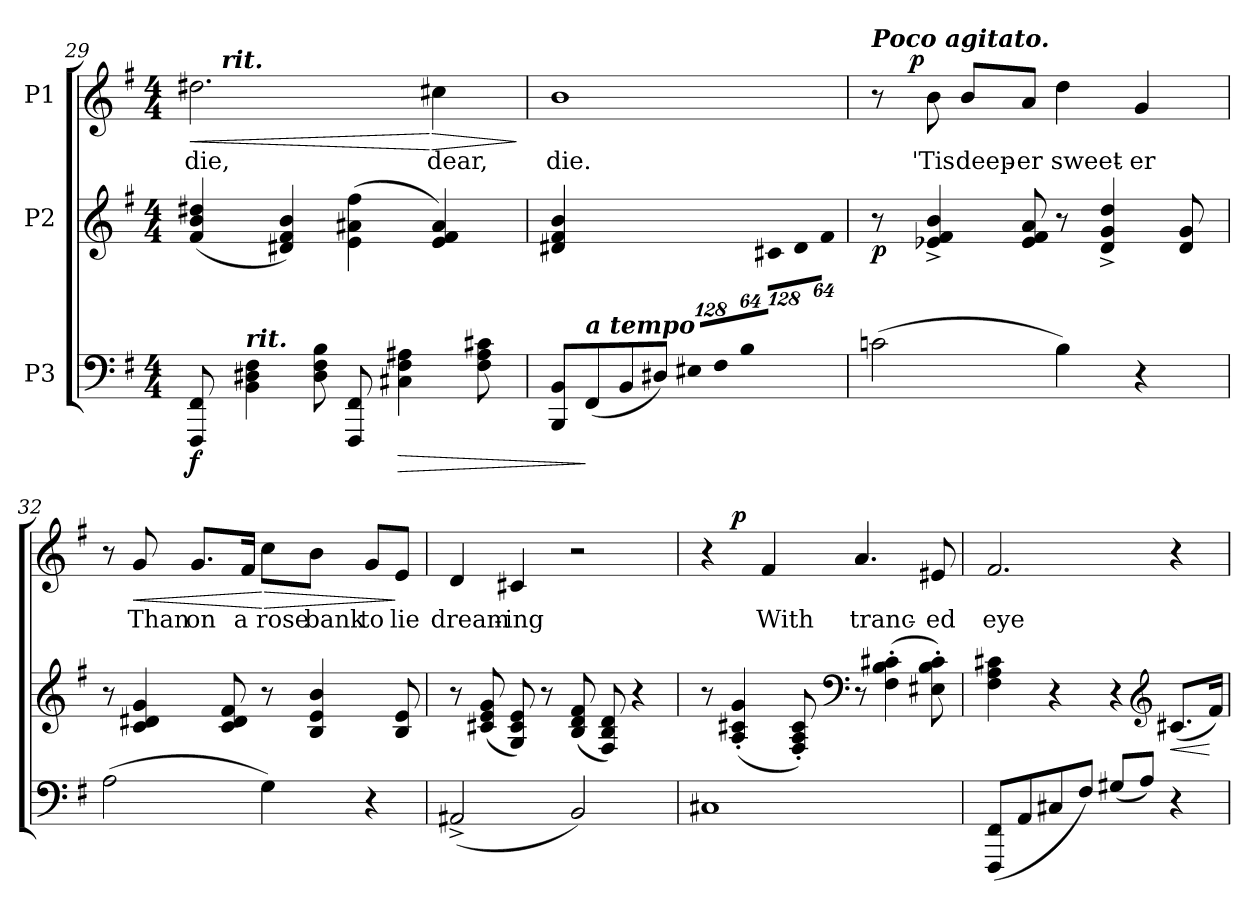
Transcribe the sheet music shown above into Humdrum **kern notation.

**kern	**dynam	**kern	**dynam	**kern	**text	**dynam
*part3	*part3	*part2	*part2	*part1	*part1	*part1
*staff3	*staff3	*staff2	*staff2	*staff1	*staff1	*staff1
*I"P3	*	*I"P2	*	*I"P1	*	*
*clefF4	*	*clefG2	*	*clefG2	*	*
*k[f#]	*	*k[f#]	*	*k[f#]	*	*
*G:	*	*G:	*	*G:	*	*
*M4/4	*	*M4/4	*	*M4/4	*	*
=29	=29	=29	=29	=29	=29	=29
!	!	!	!	!	!LO:LY:b:color=#000000	!LO:HP:b
*	*	*	*	*^	*	*
8FFF#i/ 8FF#i	f	(4f#i/ 4bi 4dd#Xi	.	2.dd#Xi\	32ryy	die,	<
.	.	.	.	.	64ryy	.	.
.	.	.	.	.	128ryy	.	.
.	.	.	.	.	1024ryy	.	.
!	!	!	!	!	!LO:TX:a:Bi:t=rit.	!	!
.	.	.	.	.	2ryy	.	.
!LO:TX:a:Bi:t=rit.	!	!	!	!	!	!	!
4BBi\ 4D#Xi 4F#i	.	.	.	.	.	.	.
.	.	4d#Xi/ 4f#i 4bi)	.	.	.	.	.
8D#i\ 8F#i 8Bi	.	.	.	.	.	.	.
8FFF#i/ 8FF#i	.	(4ei\ 4a#Xi 4ff#i	.	.	.	.	.
.	.	.	.	.	4ryy	.	.
!	!LO:HP:b	!	!	!	!	!	!
4C#Xi\ 4F#i 4A#Xi	>	.	.	.	.	.	.
!	!	!	!	!	!	!LO:LY:b:color=#000000	!LO:HP:n=1:b
.	.	4ei/ 4f#i 4a#i)	.	4cc#Xi\	.	dear,	[ >
.	.	.	.	.	8ryy	.	.
8F#i\ 8A#i 8c#Xi	.	.	.	.	.	.	.
.	.	.	.	.	16ryy	.	.
.	.	.	.	.	256..ryy	.	.
.	.	.	.	.	.	.	]
*	*	*	*	*v	*v	*	*
=30	=30	=30	=30	=30	=30	=30
*	*	*	*	*^	*	*
!	!	!	!	!LO:TX:a:Bi:t=a tempo	!	!	!
!	!	!	!	!	!	!LO:LY:b:color=#000000	!
*	*	*	*	*v	*v	*	*
8BBBi/ 8BBiL	.	4d#Xi/ 4f#i 4bi	.	1bi	die.	.
!LO:TX:a:Bi:t=a tempo	!	!	!	!	!	!
(8FF#i/	]	.	.	.	.	.
8BBi/	.	4ryy	.	.	.	.
8D#Xi/J)	.	.	.	.	.	.
*Xbrackettup	*	*	*	*	*	*
!LO:N:vis=8	!	!	!	!	!	!
(1024%85E#Xi/L	.	4ryy	.	.	.	.
!LO:N:vis=8	!	!	!	!	!	!
1024%85F#i/	.	.	.	.	.	.
!LO:N:vis=8	!	!	!	!	!	!
512%43Bi/J	.	.	.	.	.	.
*	*	*Xbrackettup	*	*	*	*
!	!	!LO:N:vis=8	!	!	!	!
4ryy)	.	1024%85c#Xi\L	.	.	.	.
!	!	!LO:N:vis=8	!	!	!	!
.	.	1024%85d#i\	.	.	.	.
!	!	!LO:N:vis=8	!	!	!	!
.	.	512%43f#i\J	.	.	.	.
!!LO:LB:g=z
=31	=31	=31	=31	=31	=31	=31
*	*	*	*	*^	*	*
!	!	!	!	!LO:TX:a:Bi:t=Poco agitato.	!	!	!
(2cni\	.	8r	p	8r	16ryy	.	.
.	.	.	.	.	64ryy	.	.
.	.	.	.	.	256.ryy	.	.
.	.	.	.	.	2ryy	.	p
!	!	!	!	!	!	!LO:LY:b:color=#000000	!
.	.	4e-Xi/^ 4f#i^ 4bi^	.	8bi\	.	'Tis	.
!	!	!	!	!	!	!LO:LY:b:color=#000000	!
.	.	.	.	8bi/L	.	deep-	.
!	!	!	!	!	!	!LO:LY:b:color=#000000	!
.	.	8e-i/ 8f#i 8ai	.	8ai/J	.	-er	.
!	!	!	!	!	!	!LO:LY:b:color=#000000	!
4Bi\)	.	8r	.	4ddi\	.	sweet-	.
.	.	.	.	.	4ryy	.	.
.	.	4di/^ 4gi^ 4ddi^	.	.	.	.	.
!	!	!	!	!	!	!LO:LY:b:color=#000000	!
4r	.	.	.	4gi/	.	-er	.
.	.	.	.	.	8ryy	.	.
.	.	8di/ 8gi	.	.	.	.	.
.	.	.	.	.	32ryy	.	.
.	.	.	.	.	128ryy	.	.
.	.	.	.	.	512ryy	.	.
*	*	*	*	*v	*v	*	*
=32	=32	=32	=32	=32	=32	=32
(2Ai\	.	8r	.	8r	.	.
!	!	!	!	!	!LO:LY:b:color=#000000	!LO:HP:b
.	.	4ci/ 4d#Xi 4gi	.	8gi/	Than	<
!	!	!	!	!	!LO:LY:b:color=#000000	!
.	.	.	.	8.gi/L	on	.
.	.	8ci/ 8d#i 8f#i	.	.	.	.
!	!	!	!	!	!LO:LY:b:color=#000000	!
.	.	.	.	16f#i/Jk	a	.
!	!	!	!	!	!LO:LY:b:color=#000000	!LO:HP:n=1:b
4Gi\)	.	8r	.	8cci\L	rose	[ >
!	!	!	!	!	!LO:LY:b:color=#000000	!
.	.	4Bi/ 4ei 4bi	.	8bi\J	bank	.
!	!	!	!	!	!LO:LY:b:color=#000000	!
4r	.	.	.	8gi/L	to	.
!	!	!	!	!	!LO:LY:b:color=#000000	!
.	.	8Bi/ 8ei	.	8ei/J	lie	]
!!LO:PB:g=z
=33	=33	=33	=33	=33	=33	=33
!	!	!	!	!	!LO:LY:b:color=#000000	!
(2AA#X^i/	.	8r	.	4di/	dream-	.
.	.	(8c#Xi/ 8ei 8gi	.	.	.	.
!	!	!	!	!	!LO:LY:b:color=#000000	!
.	.	8Gi/ 8c#i 8ei)	.	4c#Xi/	-ing	.
.	.	8r	.	.	.	.
2BBi/)	.	(8Bi/ 8di 8f#i	.	2r	.	.
.	.	8F#i/ 8Bi 8di)	.	.	.	.
.	.	4r	.	.	.	.
=34	=34	=34	=34	=34	=34	=34
*	*	*	*	*^	*	*
1C#Xi	.	8r	.	4r	8ryy	.	.
.	.	(4Ai/' 4c#Xi' 4gi'	.	.	2..ryy	.	p
!	!	!	!	!	!	!LO:LY:b:color=#000000	!
.	.	.	.	4f#i/	.	With	.
.	.	8F#i/' 8Ai' 8c#i')	.	.	.	.	.
*	*	*clefF4	*	*	*	*	*
!	!	!	!	!	!	!LO:LY:b:color=#000000	!
.	.	8r	.	4.ai/	.	tranc-	.
.	.	(4F#i\' 4Bi' 4c#Xi'	.	.	.	.	.
!	!	!	!	!	!	!LO:LY:b:color=#000000	!
.	.	8E#Xi\' 8Bi' 8c#i')	.	8e#Xi/	.	-ed	.
*	*	*	*	*v	*v	*	*
=35	=35	=35	=35	=35	=35	=35
*	*	*	*	*^	*	*
!	!	!	!	!	!	!LO:LY:b:color=#000000	!
*	*	*	*	*v	*v	*	*
(8FFF#i/ 8FF#iL	.	4F#i\ 4Ai 4c#Xi	.	2.f#i/	eye	.
8AAi/	.	.	.	.	.	.
8C#Xi/	.	4r	.	.	.	.
8F#i/J)	.	.	.	.	.	.
(8G#Xi/L	.	4r	.	.	.	.
8Ai/J)	.	.	.	.	.	.
*	*	*clefG2	*	*	*	*
!	!	!	!LO:HP:b	!	!	!
4r	.	(8.c#Xi/L	<	4r	.	.
.	.	16f#i/Jk)	[	.	.	.
=	=	=	=	=	=	=
*-	*-	*-	*-	*-	*-	*-
